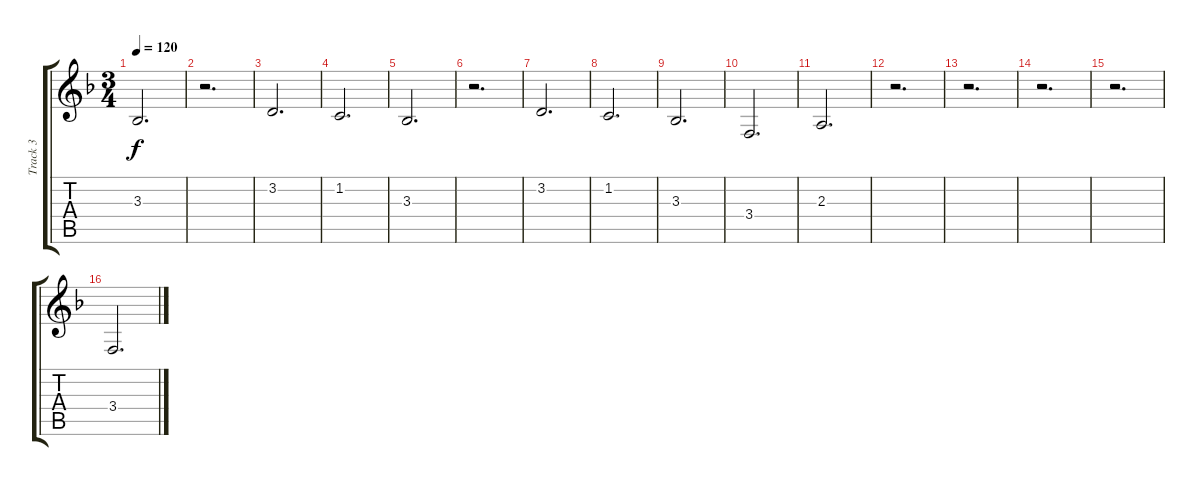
\track ("Track 3" "Track 3") {instrument cello}
\staff {score tabs}
\tuning (E4 B3 G3 D3 A2 E2) {hide}
\ts (3 4)
\tempo 120
\clef g2
\ks dminor
3.3.2{d dy f} |
r.2{d} |
3.2.2{d} |
1.2.2{d} |
3.3.2{d} |
r.2{d} |
3.2.2{d} |
1.2.2{d} |
3.3.2{d} |
3.4.2{d} |
2.3.2{d} |
r.2{d} |
r.2{d} |
r.2{d} |
r.2{d} |
3.4.2{d}
